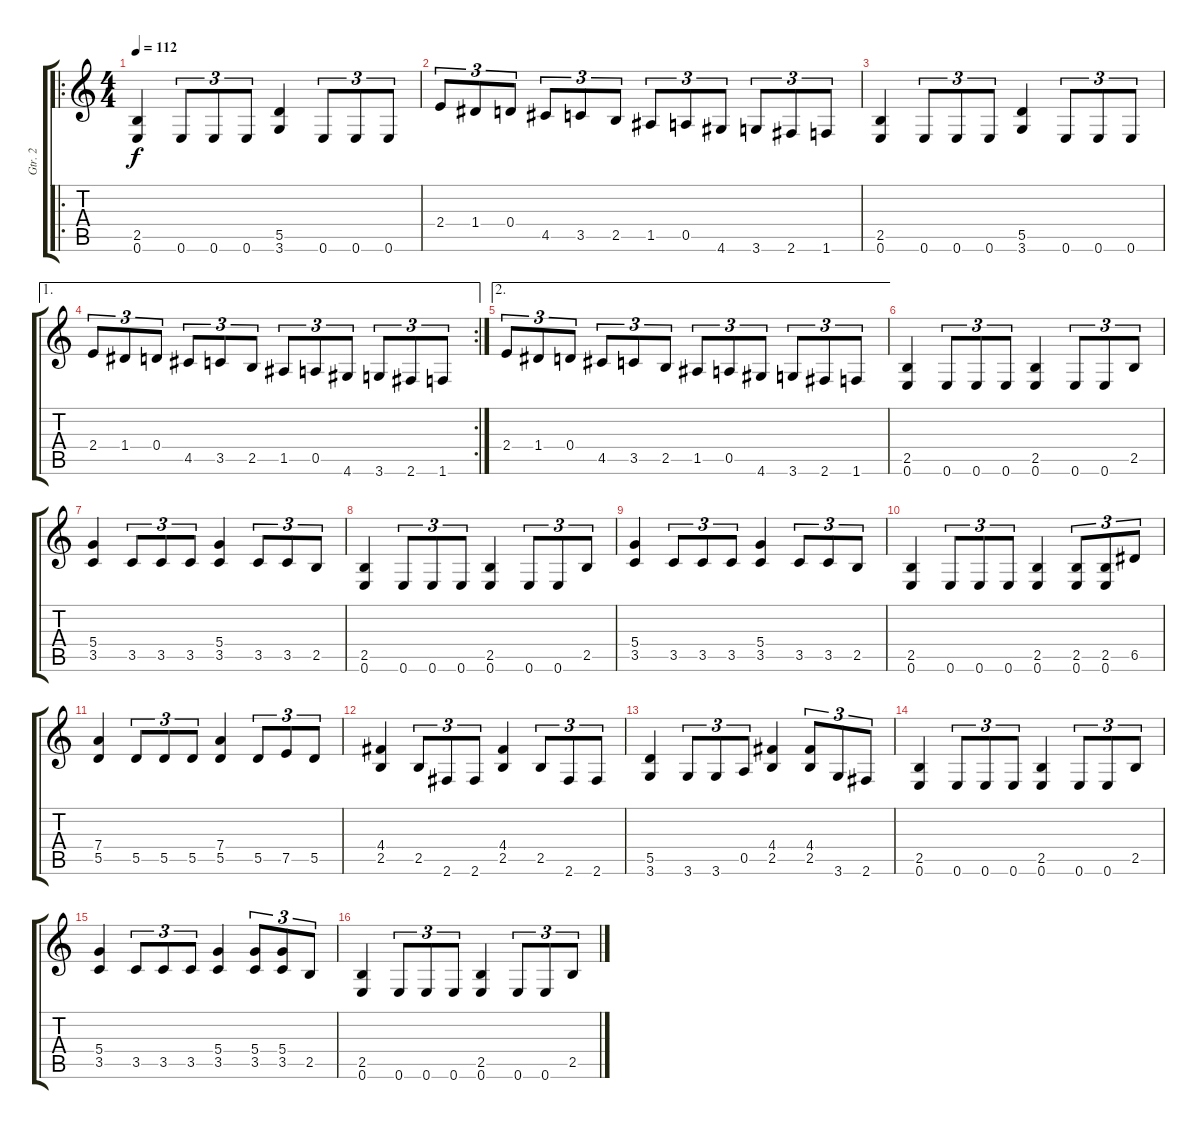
\track ("Gtr. 2" "Gtr. 2") {instrument distortionguitar}
\staff {score tabs}
\tuning (E4 B3 G3 D3 A2 E2) {hide}
\ro
\ts (4 4)
\tempo 112
\clef g2
\ks c
(2.5 0.6).4{dy f} 0.6.8{tu (3 2)} 0.6.8{tu (3 2)} 0.6.8{tu (3 2)} (5.5 3.6).4 0.6.8{tu (3 2)} 0.6.8{tu (3 2)} 0.6.8{tu (3 2)} |
2.4.8{tu (3 2)} 1.4.8{tu (3 2)} 0.4.8{tu (3 2)} 4.5.8{tu (3 2)} 3.5.8{tu (3 2)} 2.5.8{tu (3 2)} 1.5.8{tu (3 2)} 0.5.8{tu (3 2)} 4.6.8{tu (3 2)} 3.6.8{tu (3 2)} 2.6.8{tu (3 2)} 1.6.8{tu (3 2)} |
(2.5 0.6).4 0.6.8{tu (3 2)} 0.6.8{tu (3 2)} 0.6.8{tu (3 2)} (5.5 3.6).4 0.6.8{tu (3 2)} 0.6.8{tu (3 2)} 0.6.8{tu (3 2)} |
\ae 1
\rc 2
2.4.8{tu (3 2)} 1.4.8{tu (3 2)} 0.4.8{tu (3 2)} 4.5.8{tu (3 2)} 3.5.8{tu (3 2)} 2.5.8{tu (3 2)} 1.5.8{tu (3 2)} 0.5.8{tu (3 2)} 4.6.8{tu (3 2)} 3.6.8{tu (3 2)} 2.6.8{tu (3 2)} 1.6.8{tu (3 2)} |
\ae 2
2.4.8{tu (3 2)} 1.4.8{tu (3 2)} 0.4.8{tu (3 2)} 4.5.8{tu (3 2)} 3.5.8{tu (3 2)} 2.5.8{tu (3 2)} 1.5.8{tu (3 2)} 0.5.8{tu (3 2)} 4.6.8{tu (3 2)} 3.6.8{tu (3 2)} 2.6.8{tu (3 2)} 1.6.8{tu (3 2)} |
(2.5 0.6).4 0.6.8{tu (3 2)} 0.6.8{tu (3 2)} 0.6.8{tu (3 2)} (2.5 0.6).4 0.6.8{tu (3 2)} 0.6.8{tu (3 2)} 2.5.8{tu (3 2)} |
(5.4 3.5).4 3.5.8{tu (3 2)} 3.5.8{tu (3 2)} 3.5.8{tu (3 2)} (5.4 3.5).4 3.5.8{tu (3 2)} 3.5.8{tu (3 2)} 2.5.8{tu (3 2)} |
(2.5 0.6).4 0.6.8{tu (3 2)} 0.6.8{tu (3 2)} 0.6.8{tu (3 2)} (2.5 0.6).4 0.6.8{tu (3 2)} 0.6.8{tu (3 2)} 2.5.8{tu (3 2)} |
(5.4 3.5).4 3.5.8{tu (3 2)} 3.5.8{tu (3 2)} 3.5.8{tu (3 2)} (5.4 3.5).4 3.5.8{tu (3 2)} 3.5.8{tu (3 2)} 2.5.8{tu (3 2)} |
(2.5 0.6).4 0.6.8{tu (3 2)} 0.6.8{tu (3 2)} 0.6.8{tu (3 2)} (2.5 0.6).4 (2.5 0.6).8{tu (3 2)} (2.5 0.6).8{tu (3 2)} 6.5.8{tu (3 2)} |
(7.4 5.5).4 5.5.8{tu (3 2)} 5.5.8{tu (3 2)} 5.5.8{tu (3 2)} (7.4 5.5).4 5.5.8{tu (3 2)} 7.5.8{tu (3 2)} 5.5.8{tu (3 2)} |
(4.4 2.5).4 2.5.8{tu (3 2)} 2.6.8{tu (3 2)} 2.6.8{tu (3 2)} (4.4 2.5).4 2.5.8{tu (3 2)} 2.6.8{tu (3 2)} 2.6.8{tu (3 2)} |
(5.5 3.6).4 3.6.8{tu (3 2)} 3.6.8{tu (3 2)} 0.5.8{tu (3 2)} (4.4 2.5).4 (4.4 2.5).8{tu (3 2)} 3.6.8{tu (3 2)} 2.6.8{tu (3 2)} |
(2.5 0.6).4 0.6.8{tu (3 2)} 0.6.8{tu (3 2)} 0.6.8{tu (3 2)} (2.5 0.6).4 0.6.8{tu (3 2)} 0.6.8{tu (3 2)} 2.5.8{tu (3 2)} |
(5.4 3.5).4 3.5.8{tu (3 2)} 3.5.8{tu (3 2)} 3.5.8{tu (3 2)} (5.4 3.5).4 (5.4 3.5).8{tu (3 2)} (5.4 3.5).8{tu (3 2)} 2.5.8{tu (3 2)} |
(2.5 0.6).4 0.6.8{tu (3 2)} 0.6.8{tu (3 2)} 0.6.8{tu (3 2)} (2.5 0.6).4 0.6.8{tu (3 2)} 0.6.8{tu (3 2)} 2.5.8{tu (3 2)}
